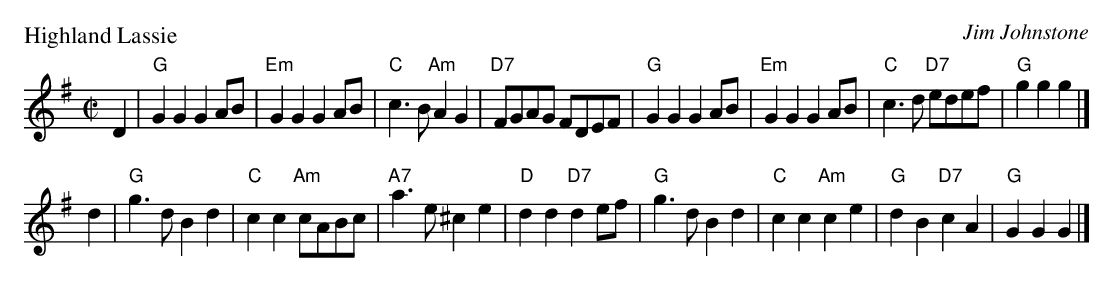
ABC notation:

X:1
P: Highland Lassie
C: Jim Johnstone
M: C|
L: 1/8
K: G
D2 \
| "G"G2G2 G2AB | "Em"G2G2 G2AB | "C"c3B "Am"A2G2 | "D7"FGAG FDEF \
| "G"G2G2 G2AB | "Em"G2G2 G2AB | "C"c3d "D7"edef | "G"g2g2 g2 |]
d2 \
| "G"g3d B2d2 | "C"c2c2 "Am"cABc | "A7"a3e ^c2e2 | "D"d2d2 "D7"d2ef \
| "G"g3d B2d2 | "C"c2c2 "Am"c2e2 | "G"d2B2 "D7"c2A2 | "G"G2G2 G2 |]
